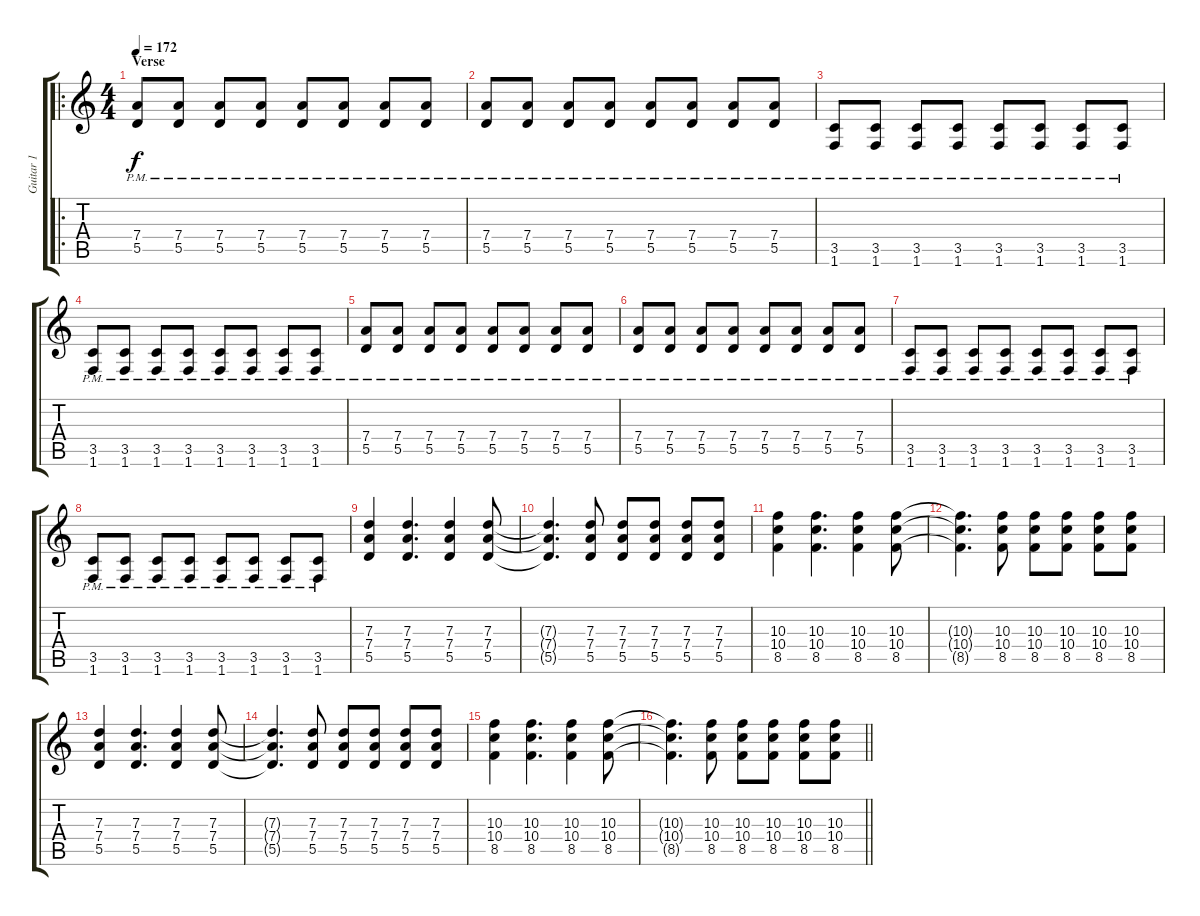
\track ("Guitar 1" "Guitar 1") {instrument distortionguitar}
\staff {score tabs}
\tuning (E4 B3 G3 D3 A2 E2) {hide}
\ro
\ts (4 4)
\section ("" "Verse")
\tempo 172
\clef g2
\ks c
(7.4{pm} 5.5{pm}).8{dy f} (7.4{pm} 5.5{pm}).8 (7.4{pm} 5.5{pm}).8 (7.4{pm} 5.5{pm}).8 (7.4{pm} 5.5{pm}).8 (7.4{pm} 5.5{pm}).8 (7.4{pm} 5.5{pm}).8 (7.4{pm} 5.5{pm}).8 |
(7.4{pm} 5.5{pm}).8 (7.4{pm} 5.5{pm}).8 (7.4{pm} 5.5{pm}).8 (7.4{pm} 5.5{pm}).8 (7.4{pm} 5.5{pm}).8 (7.4{pm} 5.5{pm}).8 (7.4{pm} 5.5{pm}).8 (7.4{pm} 5.5{pm}).8 |
(3.5{pm} 1.6{pm}).8 (3.5{pm} 1.6{pm}).8 (3.5{pm} 1.6{pm}).8 (3.5{pm} 1.6{pm}).8 (3.5{pm} 1.6{pm}).8 (3.5{pm} 1.6{pm}).8 (3.5{pm} 1.6{pm}).8 (3.5{pm} 1.6{pm}).8 |
(3.5{pm} 1.6{pm}).8 (3.5{pm} 1.6{pm}).8 (3.5{pm} 1.6{pm}).8 (3.5{pm} 1.6{pm}).8 (3.5{pm} 1.6{pm}).8 (3.5{pm} 1.6{pm}).8 (3.5{pm} 1.6{pm}).8 (3.5{pm} 1.6{pm}).8 |
(7.4{pm} 5.5{pm}).8 (7.4{pm} 5.5{pm}).8 (7.4{pm} 5.5{pm}).8 (7.4{pm} 5.5{pm}).8 (7.4{pm} 5.5{pm}).8 (7.4{pm} 5.5{pm}).8 (7.4{pm} 5.5{pm}).8 (7.4{pm} 5.5{pm}).8 |
(7.4{pm} 5.5{pm}).8 (7.4{pm} 5.5{pm}).8 (7.4{pm} 5.5{pm}).8 (7.4{pm} 5.5{pm}).8 (7.4{pm} 5.5{pm}).8 (7.4{pm} 5.5{pm}).8 (7.4{pm} 5.5{pm}).8 (7.4{pm} 5.5{pm}).8 |
(3.5{pm} 1.6{pm}).8 (3.5{pm} 1.6{pm}).8 (3.5{pm} 1.6{pm}).8 (3.5{pm} 1.6{pm}).8 (3.5{pm} 1.6{pm}).8 (3.5{pm} 1.6{pm}).8 (3.5{pm} 1.6{pm}).8 (3.5{pm} 1.6{pm}).8 |
(3.5{pm} 1.6{pm}).8 (3.5{pm} 1.6{pm}).8 (3.5{pm} 1.6{pm}).8 (3.5{pm} 1.6{pm}).8 (3.5{pm} 1.6{pm}).8 (3.5{pm} 1.6{pm}).8 (3.5{pm} 1.6{pm}).8 (3.5{pm} 1.6{pm}).8 |
(7.3 7.4 5.5).4 (7.3 7.4 5.5).4{d} (7.3 7.4 5.5).4 (7.3 7.4 5.5).8 |
(7.3{t} 7.4{t} 5.5{t}).4{d} (7.3 7.4 5.5).8 (7.3 7.4 5.5).8 (7.3 7.4 5.5).8 (7.3 7.4 5.5).8 (7.3 7.4 5.5).8 |
(10.3 10.4 8.5).4 (10.3 10.4 8.5).4{d} (10.3 10.4 8.5).4 (10.3 10.4 8.5).8 |
(10.3{t} 10.4{t} 8.5{t}).4{d} (10.3 10.4 8.5).8 (10.3 10.4 8.5).8 (10.3 10.4 8.5).8 (10.3 10.4 8.5).8 (10.3 10.4 8.5).8 |
(7.3 7.4 5.5).4 (7.3 7.4 5.5).4{d} (7.3 7.4 5.5).4 (7.3 7.4 5.5).8 |
(7.3{t} 7.4{t} 5.5{t}).4{d} (7.3 7.4 5.5).8 (7.3 7.4 5.5).8 (7.3 7.4 5.5).8 (7.3 7.4 5.5).8 (7.3 7.4 5.5).8 |
(10.3 10.4 8.5).4 (10.3 10.4 8.5).4{d} (10.3 10.4 8.5).4 (10.3 10.4 8.5).8 |
\barLineRight lightlight
(10.3{t} 10.4{t} 8.5{t}).4{d} (10.3 10.4 8.5).8 (10.3 10.4 8.5).8 (10.3 10.4 8.5).8 (10.3 10.4 8.5).8 (10.3 10.4 8.5).8
